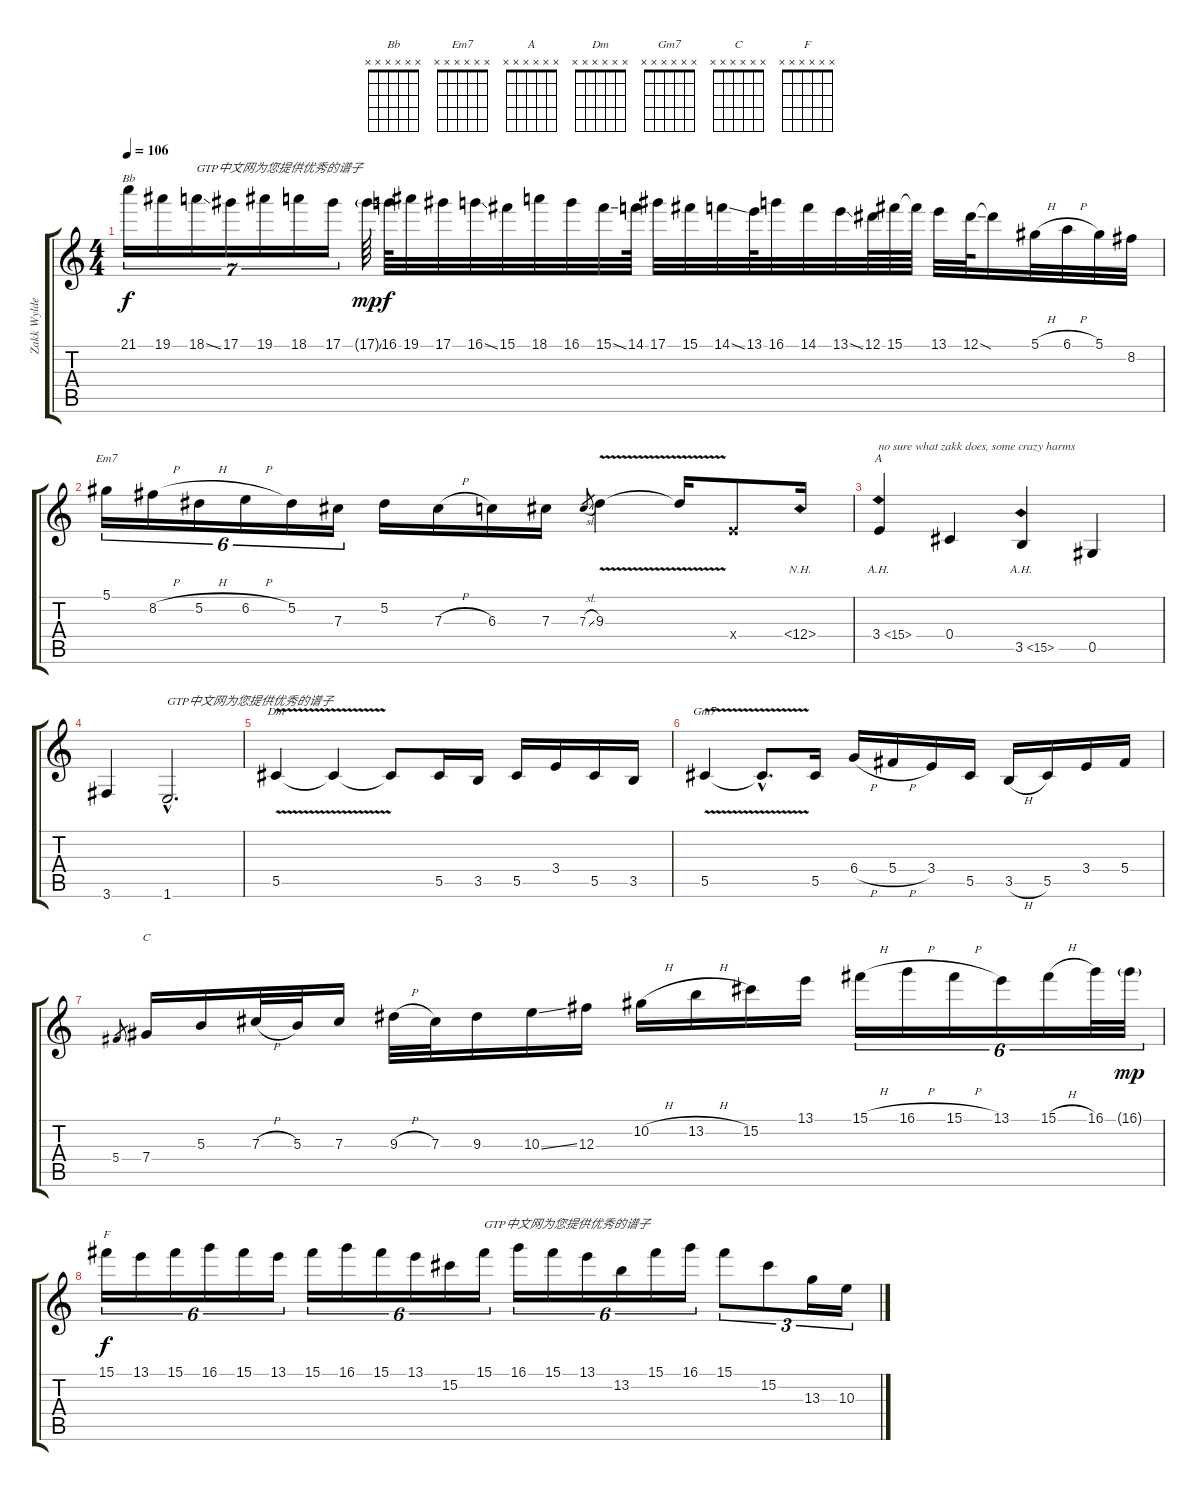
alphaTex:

\track ("Zakk Wylde" "Zakk Wylde") {instrument distortionguitar}
\staff {score tabs}
\tuning (Eb4 Bb3 Gb3 Db3 Ab2 Eb2) {hide}
\chord ("Bb" x x x x x x)
\chord ("Em7" x x x x x x)
\chord ("A" x x x x x x)
\chord ("Dm" x x x x x x)
\chord ("Gm7" x x x x x x)
\chord ("C" x x x x x x)
\chord ("F" x x x x x x)
\ts (4 4)
\tempo 106
\clef g2
\ks c
21.1.16{tu (7 4) ch "Bb" dy f} 19.1.16{tu (7 4)} 18.1{ss}.16{tu (7 4) txt "GTP中文网为您提供优秀的谱子"} 17.1.16{tu (7 4)} 19.1.16{tu (7 4)} 18.1.16{tu (7 4)} 17.1.16{tu (7 4)} 17.1{ss g}.64{dy mp} 16.1.64{dy f} 19.1.32 17.1.32 16.1{ss}.32 15.1.32 18.1.32 16.1.32 15.1{ss}.32 14.1.64 17.1.32 15.1.32 14.1{ss}.32 13.1.64 16.1.32 14.1.32 13.1{ss}.32 12.1.64 15.1.64 15.1{t}.64 13.1.32 12.1{ss}.64 12.1{t}.16 5.1{h}.32 6.1{h}.32 5.1.32 8.2.32 |
5.1.16{tu (6 4) ch "Em7"} 8.2{h}.16{tu (6 4)} 5.2{h}.16{tu (6 4)} 6.2{h}.16{tu (6 4)} 5.2.16{tu (6 4)} 7.3.16{tu (6 4)} 5.2.16 7.3{h}.16 6.3.16 7.3.16 7.3{sl}.8{gr} 9.3{v}.4 9.3{t}.16 3.4{x}.8 0.4{nh}.16 |
3.4{ah 12}.4{ch "A" txt "no sure what zakk does, some crazy harms"} 0.4.4 3.5{ah 12}.4 0.5.4 |
3.6.4 1.6{hac}.2{d txt "GTP中文网为您提供优秀的谱子"} |
5.5{v}.4{ch "Dm"} 5.5{t}.4 5.5{t}.8 5.5.16 3.5.16 5.5.16 3.4.16 5.5.16 3.5.16 |
5.5{v}.4{ch "Gm7"} 5.5{hac t}.8{d} 5.5.16 6.4{h}.16 5.4{h}.16 3.4.16 5.5.16 3.5{h}.16 5.5.16 3.4.16 5.4.16 |
5.4.8{gr} 7.4.16{ch "C"} 5.3.16 7.3{h}.32 5.3.32 7.3.16 9.3{h}.32 7.3.32 9.3.16 10.3{ss}.16 12.3.16 10.2{h}.16 13.2{h}.16 15.2.16 13.1.16 15.1{h}.16{tu (6 4)} 16.1{h}.16{tu (6 4)} 15.1{h}.16{tu (6 4)} 13.1.16{tu (6 4)} 15.1{h}.16{tu (6 4)} 16.1.32{tu (6 4)} 16.1{g}.32{tu (6 4) dy mp} |
15.1.16{tu (6 4) ch "F" dy f} 13.1.16{tu (6 4)} 15.1.16{tu (6 4)} 16.1.16{tu (6 4)} 15.1.16{tu (6 4)} 13.1.16{tu (6 4)} 15.1.16{tu (6 4)} 16.1.16{tu (6 4)} 15.1.16{tu (6 4)} 13.1.16{tu (6 4)} 15.2.16{tu (6 4)} 15.1.16{tu (6 4) txt "GTP中文网为您提供优秀的谱子"} 16.1.16{tu (6 4)} 15.1.16{tu (6 4)} 13.1.16{tu (6 4)} 13.2.16{tu (6 4)} 15.1.16{tu (6 4)} 16.1.16{tu (6 4)} 15.1.8{tu (3 2)} 15.2.8{tu (3 2)} 13.3.16{tu (3 2)} 10.3.16{tu (3 2)}
